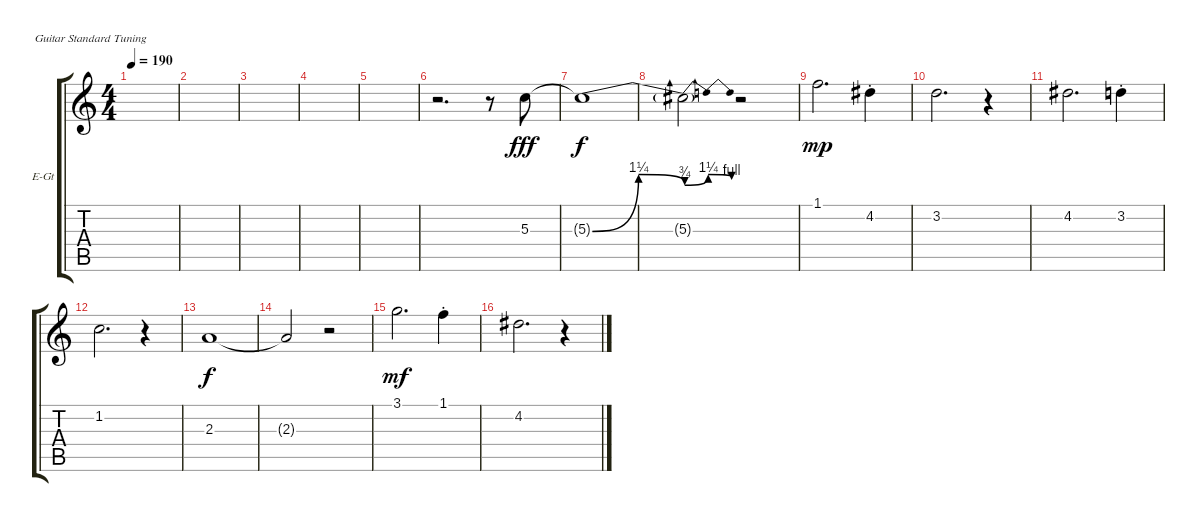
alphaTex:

\bracketExtendMode groupsimilarinstruments
\firstSystemTrackNameOrientation horizontal
\otherSystemsTrackNameOrientation horizontal
\track ("Ritchie 3" "E-Gt") {instrument overdrivenguitar}
\staff {score tabs}
\tuning (E4 B3 G3 D3 A2 E2)
\ts (4 4)
\tempo 190
\clef g2
\ks c
|
|
|
|
|
r.2{d} r.8 5.3.8{dy fff} |
5.3{be (bendrelease 0 0 30 5 30 5 60 3) t}.1{dy f} |
5.3{be (bendrelease 0 3 30 5 30 5 60 4) t}.2 r.2 |
1.1.2{d dy mp} 4.2{st}.4 |
3.2.2{d} r.4 |
4.2.2{d} 3.2{st}.4 |
1.2.2{d} r.4 |
2.3.1{dy f} |
2.3{t}.2 r.2 |
3.1.2{d dy mf} 1.1{st}.4 |
4.2.2{d} r.4
